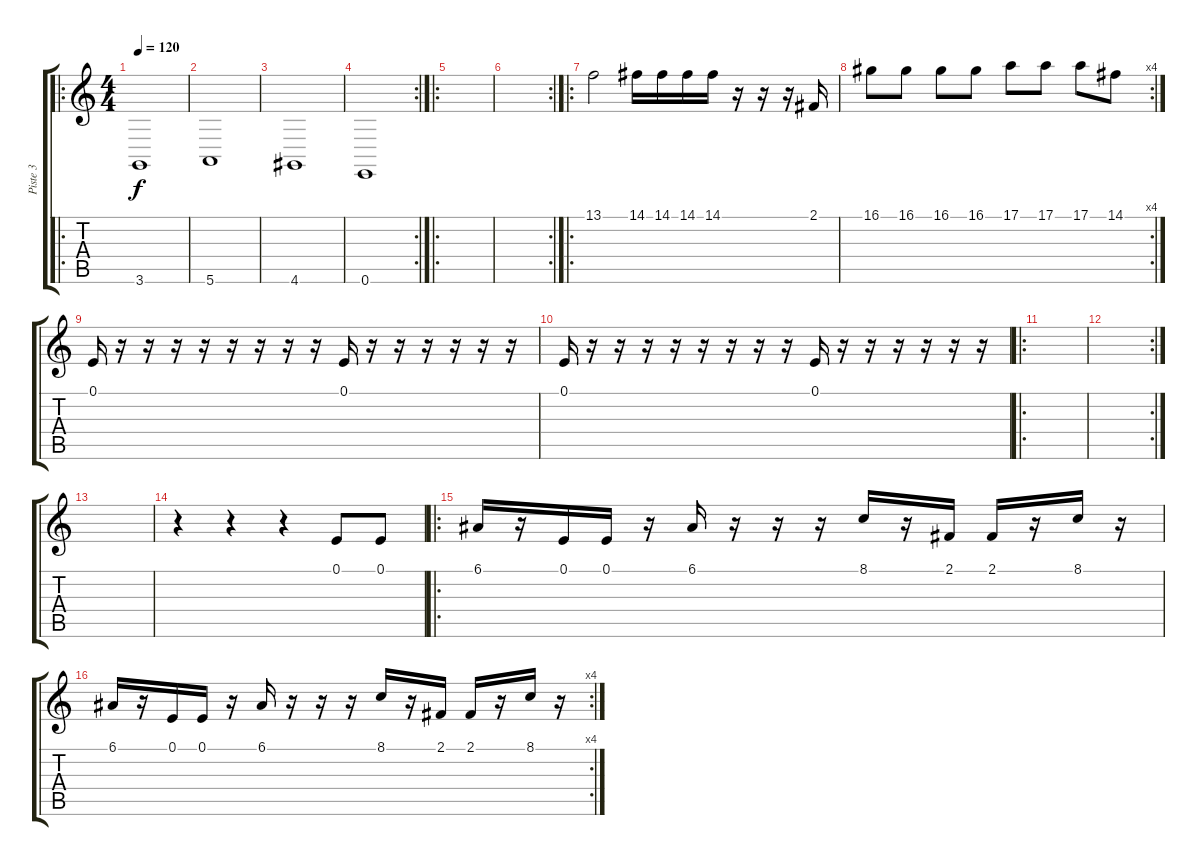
\track ("Piste 3" "Piste 3") {instrument harmonica}
\staff {score tabs}
\tuning (E4 B3 G3 D3 A2 E2) {hide}
\ro
\ts (4 4)
\tempo 120
\clef g2
\ks c
3.6.1{dy f instrument harmonica} |
5.6.1 |
4.6.1 |
\rc 2
0.6.1 |
\ro
|
\rc 2
|
\ro
13.1.2 14.1.16 14.1.16 14.1.16 14.1.16 r.16 r.16 r.16 2.1.16 |
\rc 4
16.1.8 16.1.8 16.1.8 16.1.8 17.1.8 17.1.8 17.1.8 14.1.8 |
0.1.16 r.16 r.16 r.16 r.16 r.16 r.16 r.16 r.16 0.1.16 r.16 r.16 r.16 r.16 r.16 r.16 |
0.1.16 r.16 r.16 r.16 r.16 r.16 r.16 r.16 r.16 0.1.16 r.16 r.16 r.16 r.16 r.16 r.16 |
\ro
|
\rc 2
|
|
r.4 r.4 r.4 0.1.8 0.1.8 |
\ro
6.1.16 r.16 0.1.16 0.1.16 r.16 6.1.16 r.16 r.16 r.16 8.1.16 r.16 2.1.16 2.1.16 r.16 8.1.16 r.16 |
\rc 4
6.1.16 r.16 0.1.16 0.1.16 r.16 6.1.16 r.16 r.16 r.16 8.1.16 r.16 2.1.16 2.1.16 r.16 8.1.16 r.16
